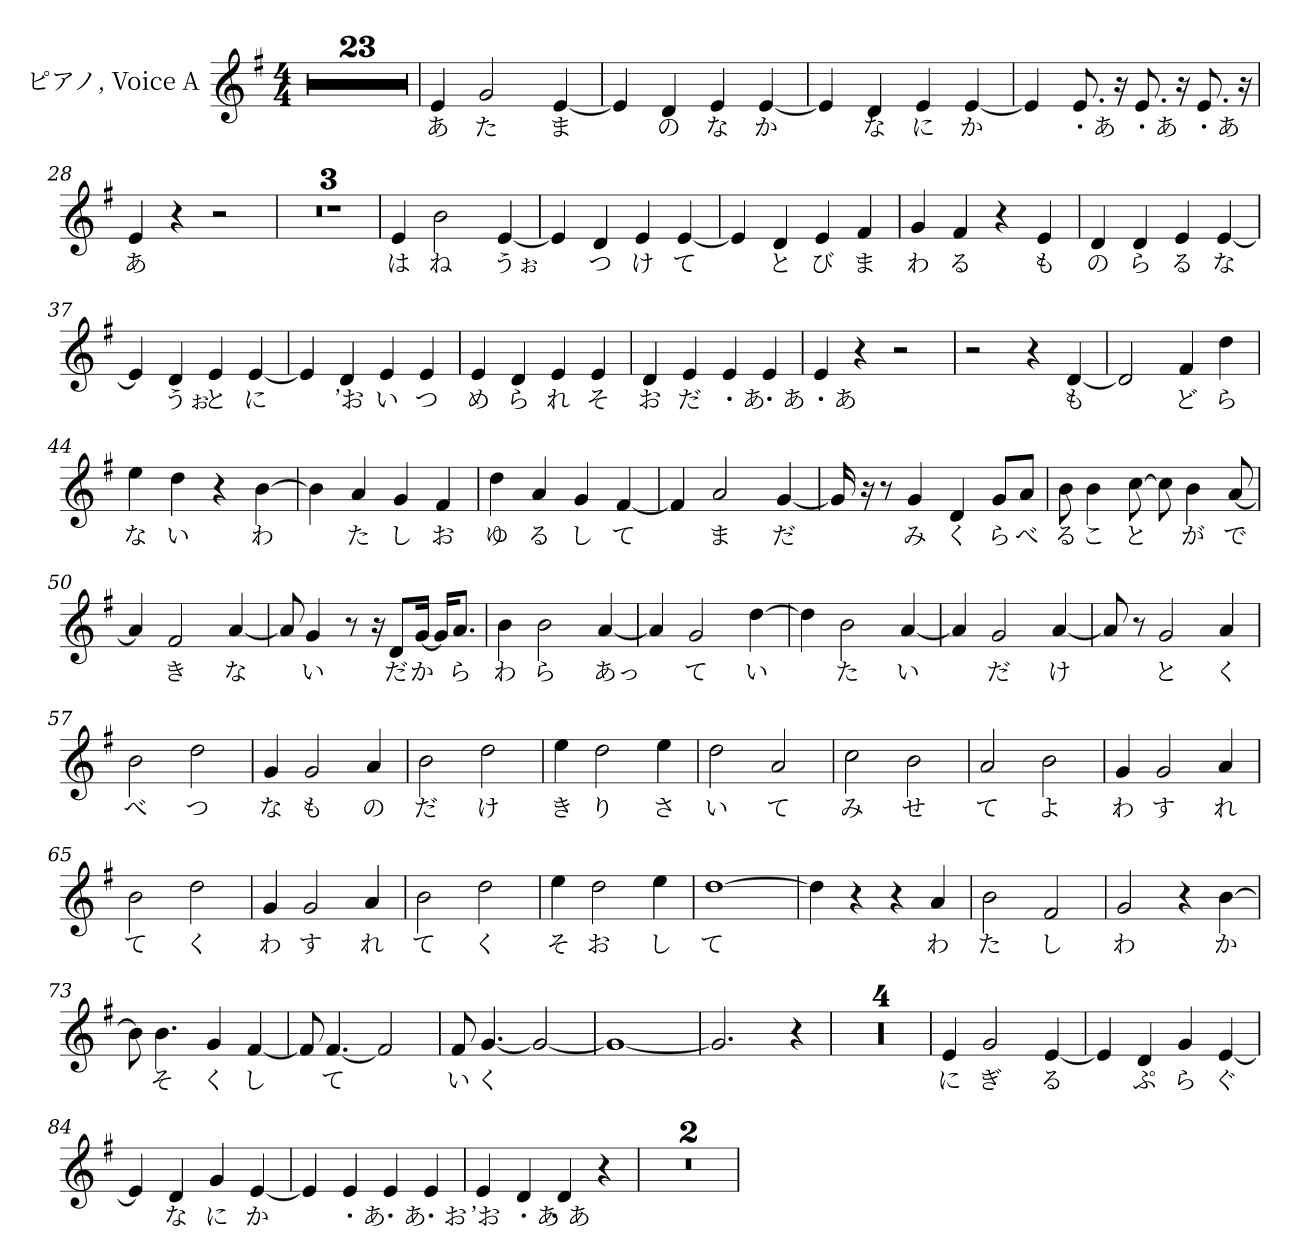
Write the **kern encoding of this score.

**kern	**text
*part1	*part1
*staff1	*staff1
*I"ピアノ, Voice A	*
*clefG2	*
*k[f#]	*
*M4/4	*
*MM210	*
=1	=1
1r	.
=2	=2
1r	.
=3	=3
1r	.
=4	=4
1r	.
=5	=5
1r	.
=6	=6
1r	.
=7	=7
1r	.
=8	=8
1r	.
=9	=9
1r	.
=10	=10
1r	.
=11	=11
1r	.
=12	=12
1r	.
=13	=13
1r	.
=14	=14
1r	.
=15	=15
1r	.
=16	=16
1r	.
!!LO:LB:g=z
=17	=17
1r	.
=18	=18
1r	.
=19	=19
1r	.
=20	=20
1r	.
=21	=21
1r	.
=22	=22
1r	.
=23	=23
1r	.
=24	=24
!	!LO:LY:b
4e/	あ
!	!LO:LY:b
2g/	た
!	!LO:LY:b
[4e/	ま
=25	=25
4e/]	.
!	!LO:LY:b
4d/	の
!	!LO:LY:b
4e/	な
!	!LO:LY:b
[4e/	か
=26	=26
4e/]	.
!	!LO:LY:b
4d/	な
!	!LO:LY:b
4e/	に
!	!LO:LY:b
[4e/	か
=27	=27
4e/]	.
!	!LO:LY:b
8.e/	・あ
16r	.
!	!LO:LY:b
8.e/	・あ
16r	.
!	!LO:LY:b
8.e/	・あ
16r	.
!!LO:LB:g=z
=28	=28
!	!LO:LY:b
4e/	あ
4r	.
2r	.
=29	=29
1r	.
=30	=30
1r	.
=31	=31
1r	.
=32	=32
!	!LO:LY:b
4e/	は
!	!LO:LY:b
2b\	ね
!	!LO:LY:b
[4e/	うぉ
=33	=33
4e/]	.
!	!LO:LY:b
4d/	つ
!	!LO:LY:b
4e/	け
!	!LO:LY:b
[4e/	て
=34	=34
4e/]	.
!	!LO:LY:b
4d/	と
!	!LO:LY:b
4e/	び
!	!LO:LY:b
4f#/	ま
=35	=35
!	!LO:LY:b
4g/	わ
!	!LO:LY:b
4f#/	る
4r	.
!	!LO:LY:b
4e/	も
=36	=36
!	!LO:LY:b
4d/	の
!	!LO:LY:b
4d/	ら
!	!LO:LY:b
4e/	る
!	!LO:LY:b
[4e/	な
=37	=37
4e/]	.
!	!LO:LY:b
4d/	うぉ
!	!LO:LY:b
4e/	と
!	!LO:LY:b
[4e/	に
!!LO:LB:g=z
=38	=38
4e/]	.
!	!LO:LY:b
4d/	’お
!	!LO:LY:b
4e/	い
!	!LO:LY:b
4e/	つ
=39	=39
!	!LO:LY:b
4e/	め
!	!LO:LY:b
4d/	ら
!	!LO:LY:b
4e/	れ
!	!LO:LY:b
4e/	そ
=40	=40
!	!LO:LY:b
4d/	お
!	!LO:LY:b
4e/	だ
!	!LO:LY:b
4e/	・あ
!	!LO:LY:b
4e/	・あ
=41	=41
!	!LO:LY:b
4e/	・あ
4r	.
2r	.
=42	=42
2r	.
4r	.
!	!LO:LY:b
[4d/	も
=43	=43
2d/]	.
!	!LO:LY:b
4f#/	ど
!	!LO:LY:b
4dd\	ら
=44	=44
!	!LO:LY:b
4ee\	な
!	!LO:LY:b
4dd\	い
4r	.
!	!LO:LY:b
[4b\	わ
=45	=45
4b\]	.
!	!LO:LY:b
4a/	た
!	!LO:LY:b
4g/	し
!	!LO:LY:b
4f#/	お
!!LO:LB:g=z
=46	=46
!	!LO:LY:b
4dd\	ゆ
!	!LO:LY:b
4a/	る
!	!LO:LY:b
4g/	し
!	!LO:LY:b
[4f#/	て
=47	=47
4f#/]	.
!	!LO:LY:b
2a/	ま
!	!LO:LY:b
[4g/	だ
=48	=48
16g/]	.
16r	.
8r	.
!	!LO:LY:b
4g/	み
!	!LO:LY:b
4d/	く
!	!LO:LY:b
8g/L	ら
!	!LO:LY:b
8a/J	べ
=49	=49
!	!LO:LY:b
8b\	る
!	!LO:LY:b
4b\	こ
!	!LO:LY:b
[8cc\	と
8cc\]	.
!	!LO:LY:b
4b\	が
!	!LO:LY:b
[8a/	で
=50	=50
4a/]	.
!	!LO:LY:b
2f#/	き
!	!LO:LY:b
[4a/	な
=51	=51
8a/]	.
!	!LO:LY:b
4g/	い
8r	.
16r	.
!	!LO:LY:b
8d/L	だ
!	!LO:LY:b
[16g/Jk	か
16g/KL]	.
!	!LO:LY:b
8.a/J	ら
=52	=52
!	!LO:LY:b
4b\	わ
!	!LO:LY:b
2b\	ら
!	!LO:LY:b
[4a/	あっ
!!LO:LB:g=z
=53	=53
4a/]	.
!	!LO:LY:b
2g/	て
!	!LO:LY:b
[4dd\	い
=54	=54
4dd\]	.
!	!LO:LY:b
2b\	た
!	!LO:LY:b
[4a/	い
=55	=55
4a/]	.
!	!LO:LY:b
2g/	だ
!	!LO:LY:b
[4a/	け
=56	=56
8a/]	.
8r	.
!	!LO:LY:b
2g/	と
!	!LO:LY:b
4a/	く
=57	=57
!	!LO:LY:b
2b\	べ
!	!LO:LY:b
2dd\	つ
=58	=58
!	!LO:LY:b
4g/	な
!	!LO:LY:b
2g/	も
!	!LO:LY:b
4a/	の
=59	=59
!	!LO:LY:b
2b\	だ
!	!LO:LY:b
2dd\	け
=60	=60
!	!LO:LY:b
4ee\	き
!	!LO:LY:b
2dd\	り
!	!LO:LY:b
4ee\	さ
=61	=61
!	!LO:LY:b
2dd\	い
!	!LO:LY:b
2a/	て
=62	=62
!	!LO:LY:b
2cc\	み
!	!LO:LY:b
2b\	せ
=63	=63
!	!LO:LY:b
2a/	て
!	!LO:LY:b
2b\	よ
!!LO:LB:g=z
=64	=64
!	!LO:LY:b
4g/	わ
!	!LO:LY:b
2g/	す
!	!LO:LY:b
4a/	れ
=65	=65
!	!LO:LY:b
2b\	て
!	!LO:LY:b
2dd\	く
=66	=66
!	!LO:LY:b
4g/	わ
!	!LO:LY:b
2g/	す
!	!LO:LY:b
4a/	れ
=67	=67
!	!LO:LY:b
2b\	て
!	!LO:LY:b
2dd\	く
=68	=68
!	!LO:LY:b
4ee\	そ
!	!LO:LY:b
2dd\	お
!	!LO:LY:b
4ee\	し
=69	=69
!	!LO:LY:b
[1dd	て
=70	=70
4dd\]	.
4r	.
4r	.
!	!LO:LY:b
4a/	わ
=71	=71
!	!LO:LY:b
2b\	た
!	!LO:LY:b
2f#/	し
=72	=72
!	!LO:LY:b
2g/	わ
4r	.
!	!LO:LY:b
[4b\	か
=73	=73
8b\]	.
!	!LO:LY:b
4.b\	そ
!	!LO:LY:b
4g/	く
!	!LO:LY:b
[4f#/	し
!!LO:LB:g=z
=74	=74
8f#/]	.
!	!LO:LY:b
[4.f#/	て
2f#/]	.
=75	=75
!	!LO:LY:b
8f#/	い
!	!LO:LY:b
[4.g/	く
2g/_	.
=76	=76
1g_	.
=77	=77
2.g/]	.
4r	.
=78	=78
1r	.
=79	=79
1r	.
=80	=80
1r	.
=81	=81
1r	.
=82	=82
!	!LO:LY:b
4e/	に
!	!LO:LY:b
2g/	ぎ
!	!LO:LY:b
[4e/	る
=83	=83
4e/]	.
!	!LO:LY:b
4d/	ぷ
!	!LO:LY:b
4g/	ら
!	!LO:LY:b
[4e/	ぐ
=84	=84
4e/]	.
!	!LO:LY:b
4d/	な
!	!LO:LY:b
4g/	に
!	!LO:LY:b
[4e/	か
!!LO:LB:g=z
=85	=85
4e/]	.
!	!LO:LY:b
4e/	・あ
!	!LO:LY:b
4e/	・あ
!	!LO:LY:b
4e/	・お
=86	=86
!	!LO:LY:b
4e/	’お
!	!LO:LY:b
4d/	・あ
!	!LO:LY:b
4d/	・あ
4r	.
=87	=87
1r	.
=88	=88
1r	.
=	=
*-	*-
